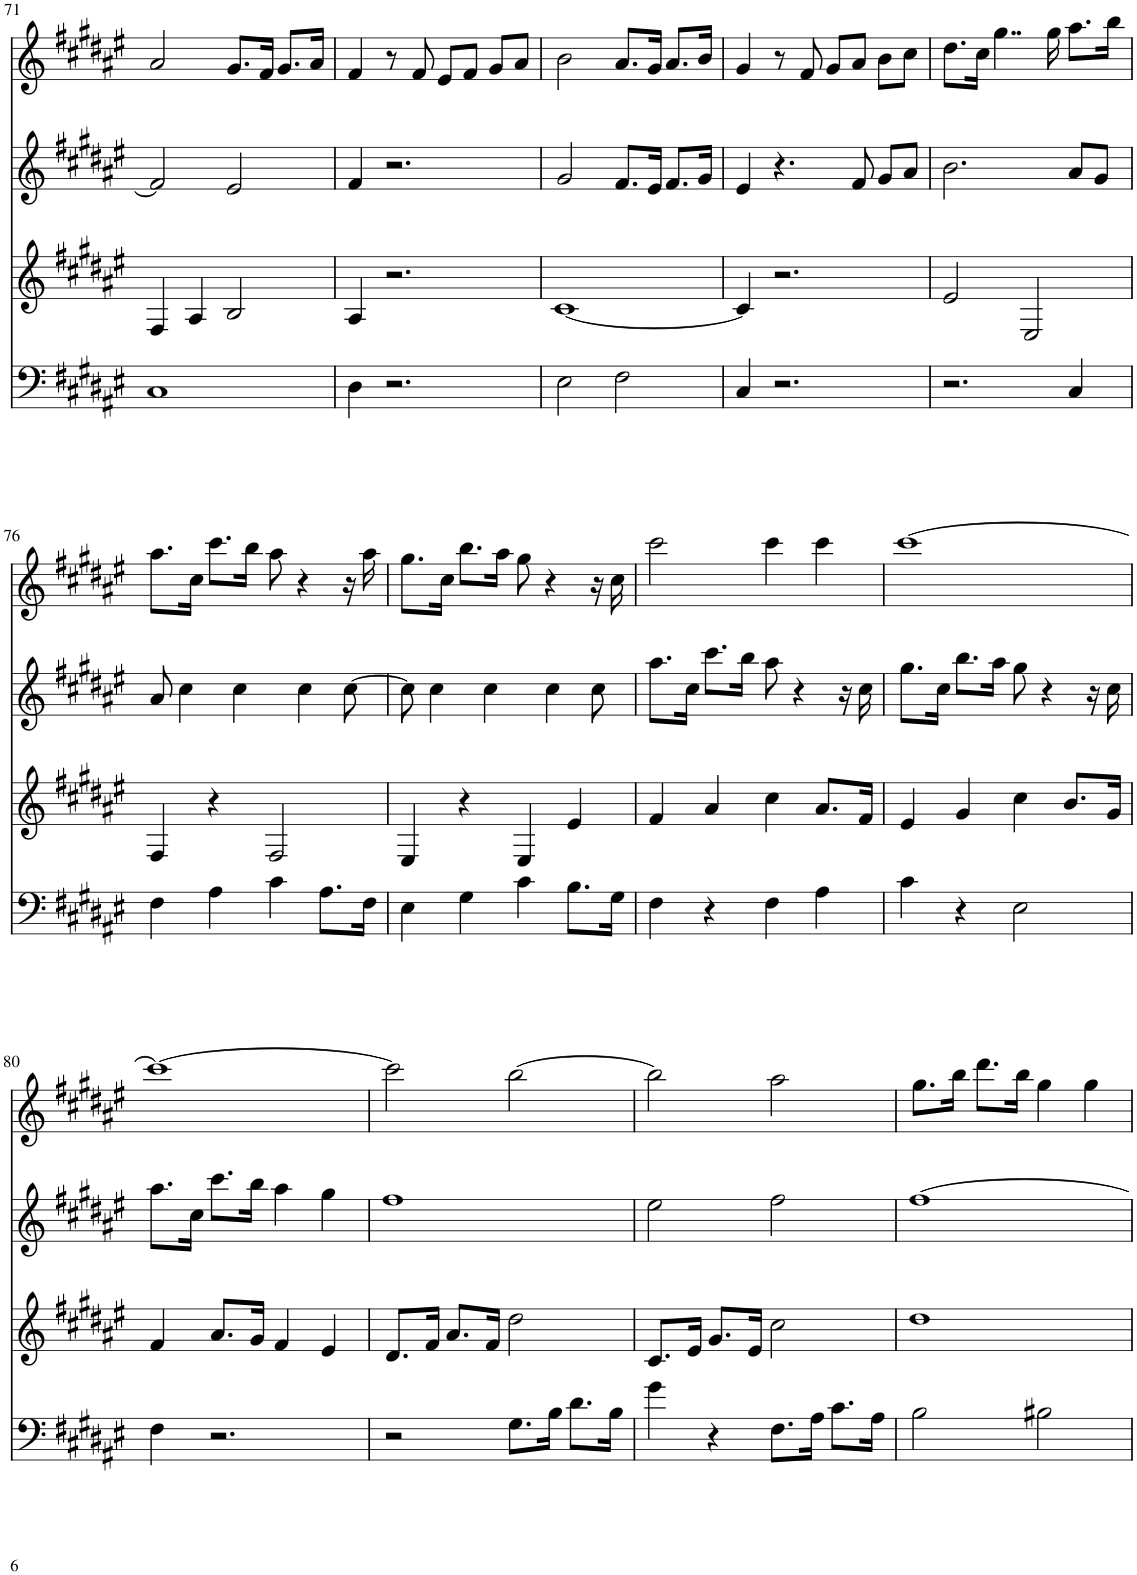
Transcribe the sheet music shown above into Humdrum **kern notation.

**kern	**kern	**kern	**kern
*part4	*part3	*part2	*part1
*staff4	*staff3	*staff2	*staff1
*I"Violoncello	*I"Viola	*I"Violin	*I"Violin
*I'Vc	*I'Vla	*I'Vln	*I'Vln
!!LO:PB:g=z
*clefF4	*clefG2	*clefG2	*clefG2
*k[f#c#g#d#a#e#]	*k[f#c#g#d#a#e#]	*k[f#c#g#d#a#e#]	*k[f#c#g#d#a#e#]
*M4/4	*M4/4	*M4/4	*M4/4
=71	=71	=71	=71
1C#	4F#/	2f#/]	2a#/
.	4A#/	.	.
.	2B/	2e#/	8.g#/L
.	.	.	16f#/Jk
.	.	.	8.g#/L
.	.	.	16a#/Jk
=72	=72	=72	=72
4D#\	4A#/	4f#/	4f#/
2.r	2.r	2.r	8r
.	.	.	8f#/
.	.	.	8e#/L
.	.	.	8f#/J
.	.	.	8g#/L
.	.	.	8a#/J
=73	=73	=73	=73
2E#\	[1c#	2g#/	2b\
2F#\	.	8.f#/L	8.a#/L
.	.	16e#/Jk	16g#/Jk
.	.	8.f#/L	8.a#/L
.	.	16g#/Jk	16b/Jk
=74	=74	=74	=74
4C#/	4c#/]	4e#/	4g#/
2.r	2.r	4.r	8r
.	.	.	8f#/
.	.	.	8g#/L
.	.	8f#/	8a#/J
.	.	8g#/L	8b\L
.	.	8a#/J	8cc#\J
=75	=75	=75	=75
2.r	2e#/	2.b\	8.dd#\L
.	.	.	16cc#\Jk
.	.	.	4..gg#\
.	2E#/	.	.
.	.	.	16gg#\
4C#/	.	8a#/L	8.aa#\L
.	.	8g#/J	.
.	.	.	16bb\Jk
!!LO:LB:g=z
=76	=76	=76	=76
4F#\	4F#/	8a#/	8.aa#\L
.	.	4cc#\	.
.	.	.	16cc#\Jk
4A#\	4r	.	8.ccc#\L
.	.	4cc#\	.
.	.	.	16bb\Jk
4c#\	2F#/	.	8aa#\
.	.	4cc#\	4r
8.A#\L	.	.	.
.	.	[8cc#\	16r
16F#\Jk	.	.	16aa#\
=77	=77	=77	=77
4E#\	4E#/	8cc#\]	8.gg#\L
.	.	4cc#\	.
.	.	.	16cc#\Jk
4G#\	4r	.	8.bb\L
.	.	4cc#\	.
.	.	.	16aa#\Jk
4c#\	4E#/	.	8gg#\
.	.	4cc#\	4r
8.B\L	4e#/	.	.
.	.	8cc#\	16r
16G#\Jk	.	.	16cc#\
=78	=78	=78	=78
4F#\	4f#/	8.aa#\L	2ccc#\
.	.	16cc#\Jk	.
4r	4a#/	8.ccc#\L	.
.	.	16bb\Jk	.
4F#\	4cc#\	8aa#\	4ccc#\
.	.	4r	.
4A#\	8.a#/L	.	4ccc#\
.	.	16r	.
.	16f#/Jk	16cc#\	.
=79	=79	=79	=79
4c#\	4e#/	8.gg#\L	[1ccc#
.	.	16cc#\Jk	.
4r	4g#/	8.bb\L	.
.	.	16aa#\Jk	.
2E#\	4cc#\	8gg#\	.
.	.	4r	.
.	8.b/L	.	.
.	.	16r	.
.	16g#/Jk	16cc#\	.
!!LO:LB:g=z
=80	=80	=80	=80
4F#\	4f#/	8.aa#\L	1ccc#_
.	.	16cc#\Jk	.
2.r	8.a#/L	8.ccc#\L	.
.	16g#/Jk	16bb\Jk	.
.	4f#/	4aa#\	.
.	4e#/	4gg#\	.
=81	=81	=81	=81
2r	8.d#/L	1ff#	2ccc#\]
.	16f#/Jk	.	.
.	8.a#/L	.	.
.	16f#/Jk	.	.
8.G#\L	2dd#\	.	[2bb\
16B\Jk	.	.	.
8.d#\L	.	.	.
16B\Jk	.	.	.
=82	=82	=82	=82
4g#\	8.c#/L	2ee#\	2bb\]
.	16e#/Jk	.	.
4r	8.g#/L	.	.
.	16e#/Jk	.	.
8.F#\L	2cc#\	2ff#\	2aa#\
16A#\Jk	.	.	.
8.c#\L	.	.	.
16A#\Jk	.	.	.
=83	=83	=83	=83
2B\	1dd#	[1ff#	8.gg#\L
.	.	.	16bb\Jk
.	.	.	8.ddd#\L
.	.	.	16bb\Jk
2B#X\	.	.	4gg#\
.	.	.	4gg#\
=	=	=	=
*-	*-	*-	*-
